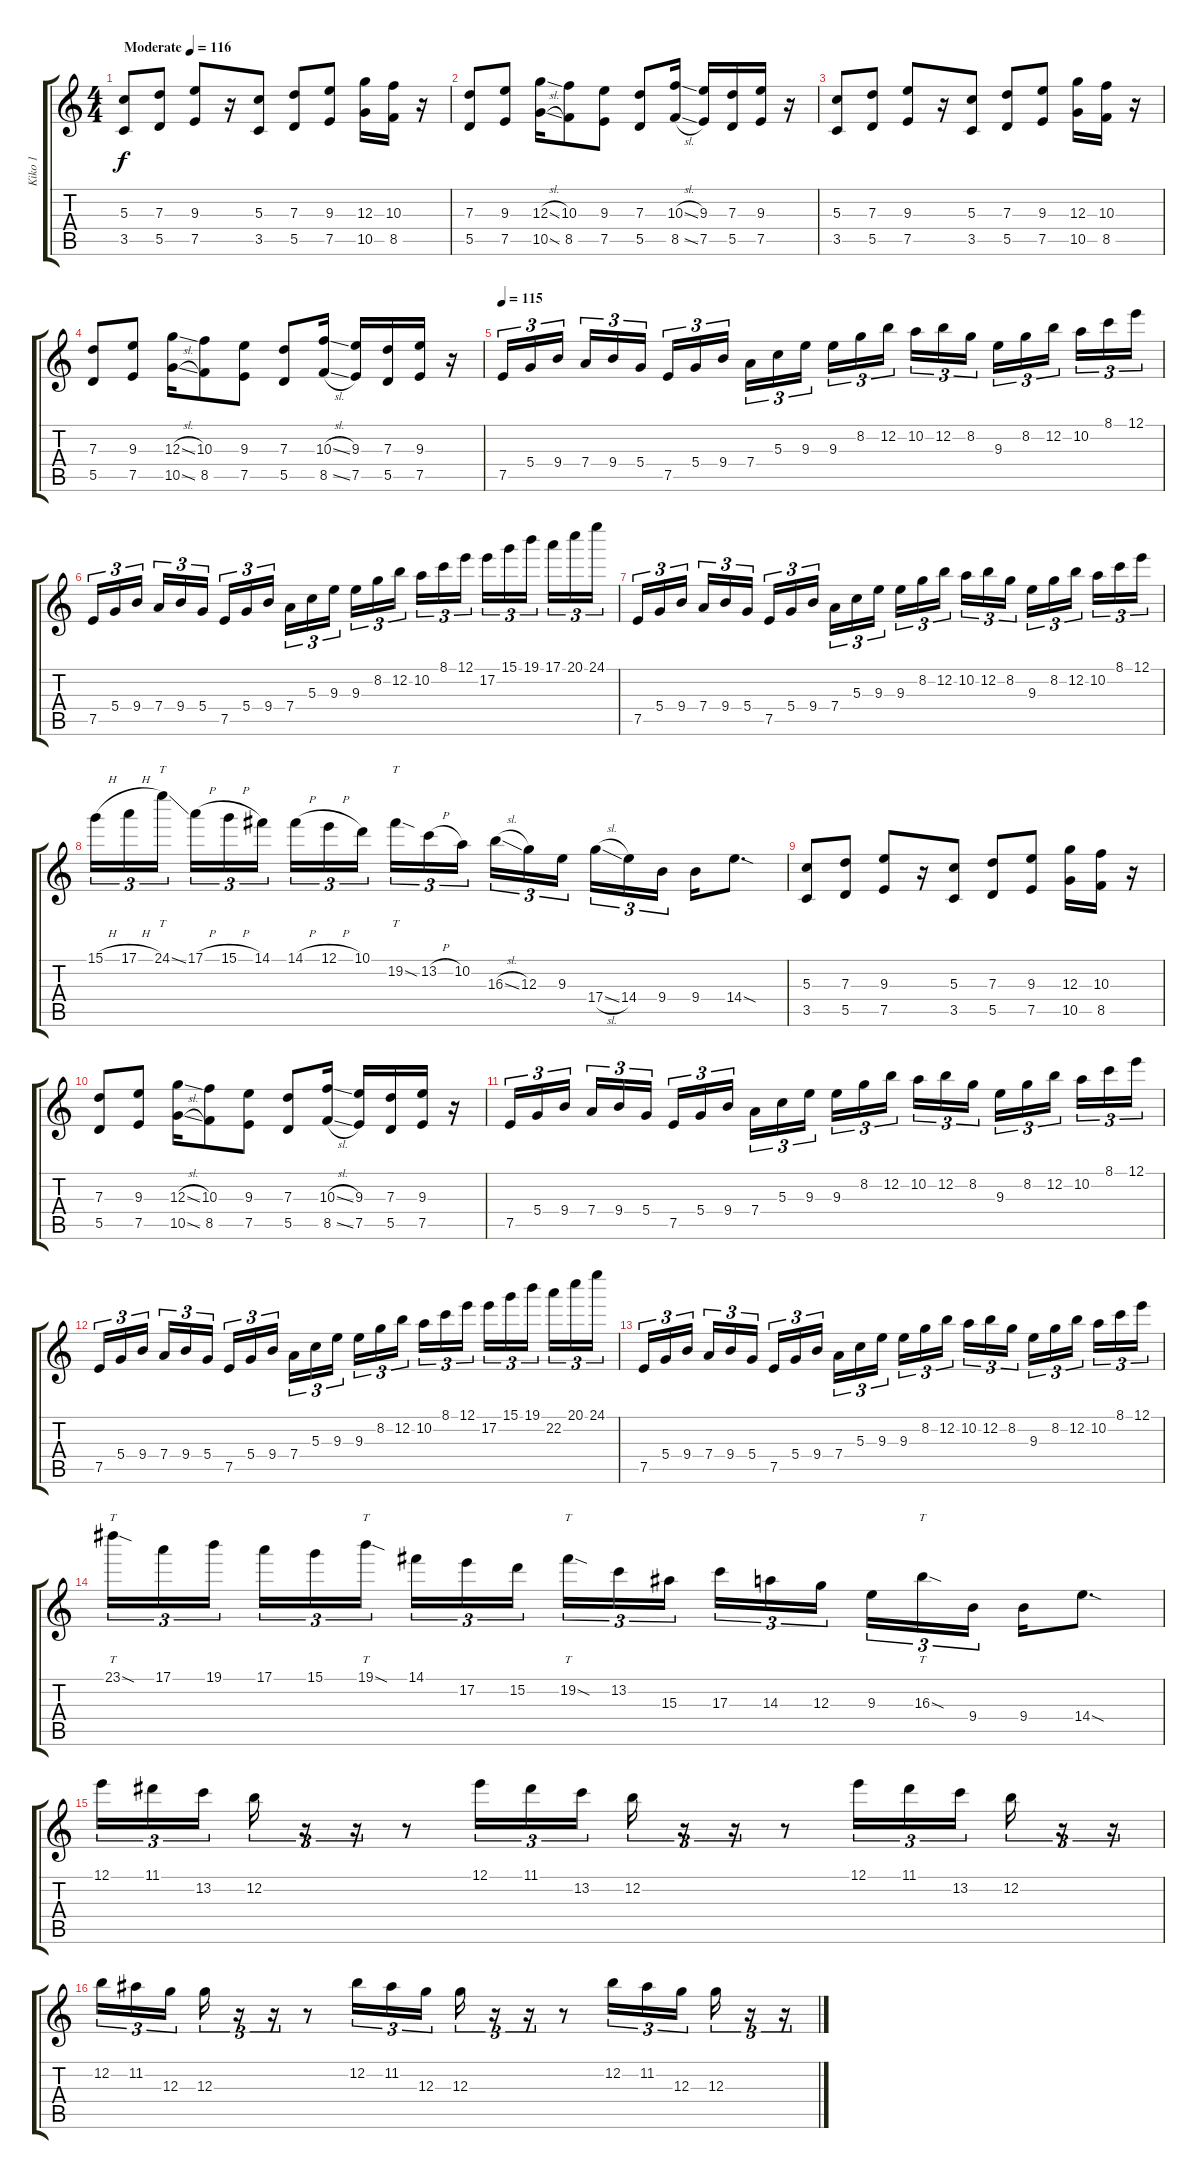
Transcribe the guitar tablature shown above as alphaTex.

\track ("Kiko 1" "Kiko 1") {instrument overdrivenguitar}
\staff {score tabs}
\tuning (E4 B3 G3 D3 A2 E2) {hide}
\ts (4 4)
\tempo (116 "Moderate")
\clef g2
\ks c
(5.3 3.5).8{dy f instrument overdrivenguitar} (7.3 5.5).8 (9.3 7.5).8 r.16 (5.3 3.5).8 (7.3 5.5).8 (9.3 7.5).8 (12.3 10.5).16 (10.3 8.5).16 r.16 |
(7.3 5.5).8 (9.3 7.5).8 (12.3{sl} 10.5{sl}).16 (10.3 8.5).8 (9.3 7.5).8 (7.3 5.5).8 (10.3{sl} 8.5{sl}).16 (9.3 7.5).16 (7.3 5.5).16 (9.3 7.5).16 r.16 |
(5.3 3.5).8 (7.3 5.5).8 (9.3 7.5).8 r.16 (5.3 3.5).8 (7.3 5.5).8 (9.3 7.5).8 (12.3 10.5).16 (10.3 8.5).16 r.16 |
(7.3 5.5).8 (9.3 7.5).8 (12.3{sl} 10.5{sl}).16 (10.3 8.5).8 (9.3 7.5).8 (7.3 5.5).8 (10.3{sl} 8.5{sl}).16 (9.3 7.5).16 (7.3 5.5).16 (9.3 7.5).16 r.16 |
\tempo 115
7.5.16{tu (3 2)} 5.4.16{tu (3 2)} 9.4.16{tu (3 2) beam splitsecondary} 7.4.16{tu (3 2)} 9.4.16{tu (3 2)} 5.4.16{tu (3 2)} 7.5.16{tu (3 2)} 5.4.16{tu (3 2)} 9.4.16{tu (3 2) beam splitsecondary} 7.4.16{tu (3 2)} 5.3.16{tu (3 2)} 9.3.16{tu (3 2)} 9.3.16{tu (3 2)} 8.2.16{tu (3 2)} 12.2.16{tu (3 2) beam splitsecondary} 10.2.16{tu (3 2)} 12.2.16{tu (3 2)} 8.2.16{tu (3 2)} 9.3.16{tu (3 2)} 8.2.16{tu (3 2)} 12.2.16{tu (3 2) beam splitsecondary} 10.2.16{tu (3 2)} 8.1.16{tu (3 2)} 12.1.16{tu (3 2)} |
7.5.16{tu (3 2)} 5.4.16{tu (3 2)} 9.4.16{tu (3 2) beam splitsecondary} 7.4.16{tu (3 2)} 9.4.16{tu (3 2)} 5.4.16{tu (3 2)} 7.5.16{tu (3 2)} 5.4.16{tu (3 2)} 9.4.16{tu (3 2) beam splitsecondary} 7.4.16{tu (3 2)} 5.3.16{tu (3 2)} 9.3.16{tu (3 2)} 9.3.16{tu (3 2)} 8.2.16{tu (3 2)} 12.2.16{tu (3 2) beam splitsecondary} 10.2.16{tu (3 2)} 8.1.16{tu (3 2)} 12.1.16{tu (3 2)} 17.2.16{tu (3 2)} 15.1.16{tu (3 2)} 19.1.16{tu (3 2) beam splitsecondary} 17.1.16{tu (3 2)} 20.1.16{tu (3 2)} 24.1.16{tu (3 2)} |
7.5.16{tu (3 2)} 5.4.16{tu (3 2)} 9.4.16{tu (3 2) beam splitsecondary} 7.4.16{tu (3 2)} 9.4.16{tu (3 2)} 5.4.16{tu (3 2)} 7.5.16{tu (3 2)} 5.4.16{tu (3 2)} 9.4.16{tu (3 2) beam splitsecondary} 7.4.16{tu (3 2)} 5.3.16{tu (3 2)} 9.3.16{tu (3 2)} 9.3.16{tu (3 2)} 8.2.16{tu (3 2)} 12.2.16{tu (3 2) beam splitsecondary} 10.2.16{tu (3 2)} 12.2.16{tu (3 2)} 8.2.16{tu (3 2)} 9.3.16{tu (3 2)} 8.2.16{tu (3 2)} 12.2.16{tu (3 2) beam splitsecondary} 10.2.16{tu (3 2)} 8.1.16{tu (3 2)} 12.1.16{tu (3 2)} |
15.1{h}.16{tu (3 2)} 17.1{h}.16{tu (3 2)} 24.1{ss}.16{tt tu (3 2) beam splitsecondary} 17.1{h}.16{tu (3 2)} 15.1{h}.16{tu (3 2)} 14.1.16{tu (3 2)} 14.1{h}.16{tu (3 2)} 12.1{h}.16{tu (3 2)} 10.1.16{tu (3 2) beam splitsecondary} 19.2{sod}.16{tt tu (3 2)} 13.2{h}.16{tu (3 2)} 10.2.16{tu (3 2)} 16.3{sl}.16{tu (3 2)} 12.3.16{tu (3 2)} 9.3.16{tu (3 2) beam splitsecondary} 17.4{sl}.16{tu (3 2)} 14.4.16{tu (3 2)} 9.4.16{tu (3 2)} 9.4.16 14.4{sod}.8{d} |
(5.3 3.5).8 (7.3 5.5).8 (9.3 7.5).8 r.16 (5.3 3.5).8 (7.3 5.5).8 (9.3 7.5).8 (12.3 10.5).16 (10.3 8.5).16 r.16 |
(7.3 5.5).8 (9.3 7.5).8 (12.3{sl} 10.5{sl}).16 (10.3 8.5).8 (9.3 7.5).8 (7.3 5.5).8 (10.3{sl} 8.5{sl}).16 (9.3 7.5).16 (7.3 5.5).16 (9.3 7.5).16 r.16 |
7.5.16{tu (3 2)} 5.4.16{tu (3 2)} 9.4.16{tu (3 2) beam splitsecondary} 7.4.16{tu (3 2)} 9.4.16{tu (3 2)} 5.4.16{tu (3 2)} 7.5.16{tu (3 2)} 5.4.16{tu (3 2)} 9.4.16{tu (3 2) beam splitsecondary} 7.4.16{tu (3 2)} 5.3.16{tu (3 2)} 9.3.16{tu (3 2)} 9.3.16{tu (3 2)} 8.2.16{tu (3 2)} 12.2.16{tu (3 2) beam splitsecondary} 10.2.16{tu (3 2)} 12.2.16{tu (3 2)} 8.2.16{tu (3 2)} 9.3.16{tu (3 2)} 8.2.16{tu (3 2)} 12.2.16{tu (3 2) beam splitsecondary} 10.2.16{tu (3 2)} 8.1.16{tu (3 2)} 12.1.16{tu (3 2)} |
7.5.16{tu (3 2)} 5.4.16{tu (3 2)} 9.4.16{tu (3 2) beam splitsecondary} 7.4.16{tu (3 2)} 9.4.16{tu (3 2)} 5.4.16{tu (3 2)} 7.5.16{tu (3 2)} 5.4.16{tu (3 2)} 9.4.16{tu (3 2) beam splitsecondary} 7.4.16{tu (3 2)} 5.3.16{tu (3 2)} 9.3.16{tu (3 2)} 9.3.16{tu (3 2)} 8.2.16{tu (3 2)} 12.2.16{tu (3 2) beam splitsecondary} 10.2.16{tu (3 2)} 8.1.16{tu (3 2)} 12.1.16{tu (3 2)} 17.2.16{tu (3 2)} 15.1.16{tu (3 2)} 19.1.16{tu (3 2) beam splitsecondary} 22.2.16{tu (3 2)} 20.1.16{tu (3 2)} 24.1.16{tu (3 2)} |
7.5.16{tu (3 2)} 5.4.16{tu (3 2)} 9.4.16{tu (3 2) beam splitsecondary} 7.4.16{tu (3 2)} 9.4.16{tu (3 2)} 5.4.16{tu (3 2)} 7.5.16{tu (3 2)} 5.4.16{tu (3 2)} 9.4.16{tu (3 2) beam splitsecondary} 7.4.16{tu (3 2)} 5.3.16{tu (3 2)} 9.3.16{tu (3 2)} 9.3.16{tu (3 2)} 8.2.16{tu (3 2)} 12.2.16{tu (3 2) beam splitsecondary} 10.2.16{tu (3 2)} 12.2.16{tu (3 2)} 8.2.16{tu (3 2)} 9.3.16{tu (3 2)} 8.2.16{tu (3 2)} 12.2.16{tu (3 2) beam splitsecondary} 10.2.16{tu (3 2)} 8.1.16{tu (3 2)} 12.1.16{tu (3 2)} |
23.1{sod}.16{tt tu (3 2)} 17.1.16{tu (3 2)} 19.1.16{tu (3 2) beam splitsecondary} 17.1.16{tu (3 2)} 15.1.16{tu (3 2)} 19.1{sod}.16{tt tu (3 2)} 14.1.16{tu (3 2)} 17.2.16{tu (3 2)} 15.2.16{tu (3 2) beam splitsecondary} 19.2{sod}.16{tt tu (3 2)} 13.2.16{tu (3 2)} 15.3.16{tu (3 2)} 17.3.16{tu (3 2)} 14.3.16{tu (3 2)} 12.3.16{tu (3 2) beam splitsecondary} 9.3.16{tu (3 2)} 16.3{sod}.16{tt tu (3 2)} 9.4.16{tu (3 2)} 9.4.16 14.4{sod}.8{d} |
12.1.16{tu (3 2)} 11.1.16{tu (3 2)} 13.2.16{tu (3 2) beam splitsecondary} 12.2.16{tu (3 2)} r.16{tu (3 2)} r.16{tu (3 2)} r.8 12.1.16{tu (3 2)} 11.1.16{tu (3 2)} 13.2.16{tu (3 2)} 12.2.16{tu (3 2)} r.16{tu (3 2)} r.16{tu (3 2)} r.8 12.1.16{tu (3 2)} 11.1.16{tu (3 2)} 13.2.16{tu (3 2) beam splitsecondary} 12.2.16{tu (3 2)} r.16{tu (3 2)} r.16{tu (3 2)} |
12.2.16{tu (3 2)} 11.2.16{tu (3 2)} 12.3.16{tu (3 2) beam splitsecondary} 12.3.16{tu (3 2)} r.16{tu (3 2)} r.16{tu (3 2)} r.8 12.2.16{tu (3 2)} 11.2.16{tu (3 2)} 12.3.16{tu (3 2)} 12.3.16{tu (3 2)} r.16{tu (3 2)} r.16{tu (3 2)} r.8 12.2.16{tu (3 2)} 11.2.16{tu (3 2)} 12.3.16{tu (3 2) beam splitsecondary} 12.3.16{tu (3 2)} r.16{tu (3 2)} r.16{tu (3 2)}
